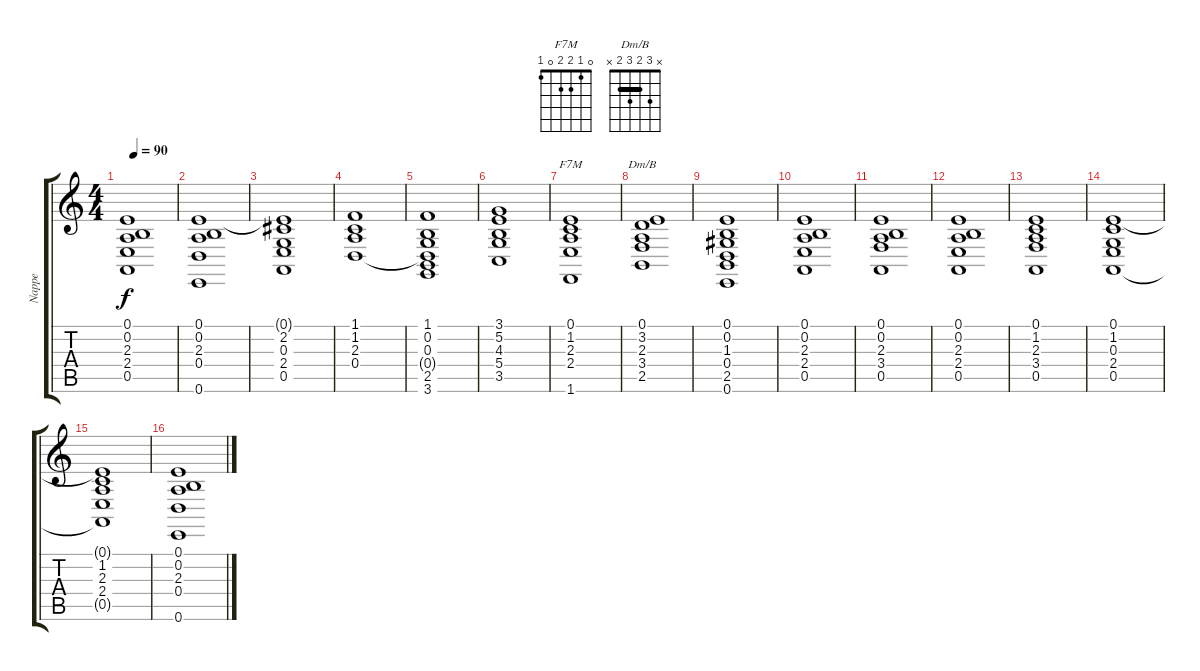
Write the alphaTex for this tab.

\track ("Nappe" "Nappe") {instrument pad2warm}
\staff {score tabs}
\tuning (E4 B3 G3 D3 A2 E2) {hide}
\chord ("F7M" 0 1 2 2 0 1)
\chord ("Dm/B" x 3 2 3 2 x) {barre 2}
\ts (4 4)
\tempo 90
\clef g2
\ks c
(0.1{t} 0.2 2.3 2.4 0.5{t}).1{dy f} |
(0.1 0.2 2.3 0.4 0.6).1 |
(0.1{t} 2.2 0.3 2.4 0.5).1 |
(1.1 1.2 2.3 0.4).1 |
(1.1 0.2 0.3 0.4{t} 2.5 3.6).1 |
(3.1 5.2 4.3 5.4 3.5).1 |
(0.1 1.2 2.3 2.4 1.6).1{ch "F7M"} |
(0.1 3.2 2.3 3.4 2.5).1{ch "Dm/B"} |
(0.1 0.2 1.3 0.4 2.5 0.6).1 |
(0.1 0.2 2.3 2.4 0.5).1 |
(0.1 0.2 2.3 3.4 0.5).1 |
(0.1 0.2 2.3 2.4 0.5).1 |
(0.1 1.2 2.3 3.4 0.5).1 |
(0.1 1.2 0.3 2.4 0.5).1 |
(0.1{t} 1.2 2.3 2.4 0.5{t}).1 |
(0.1 0.2 2.3 0.4 0.6).1
